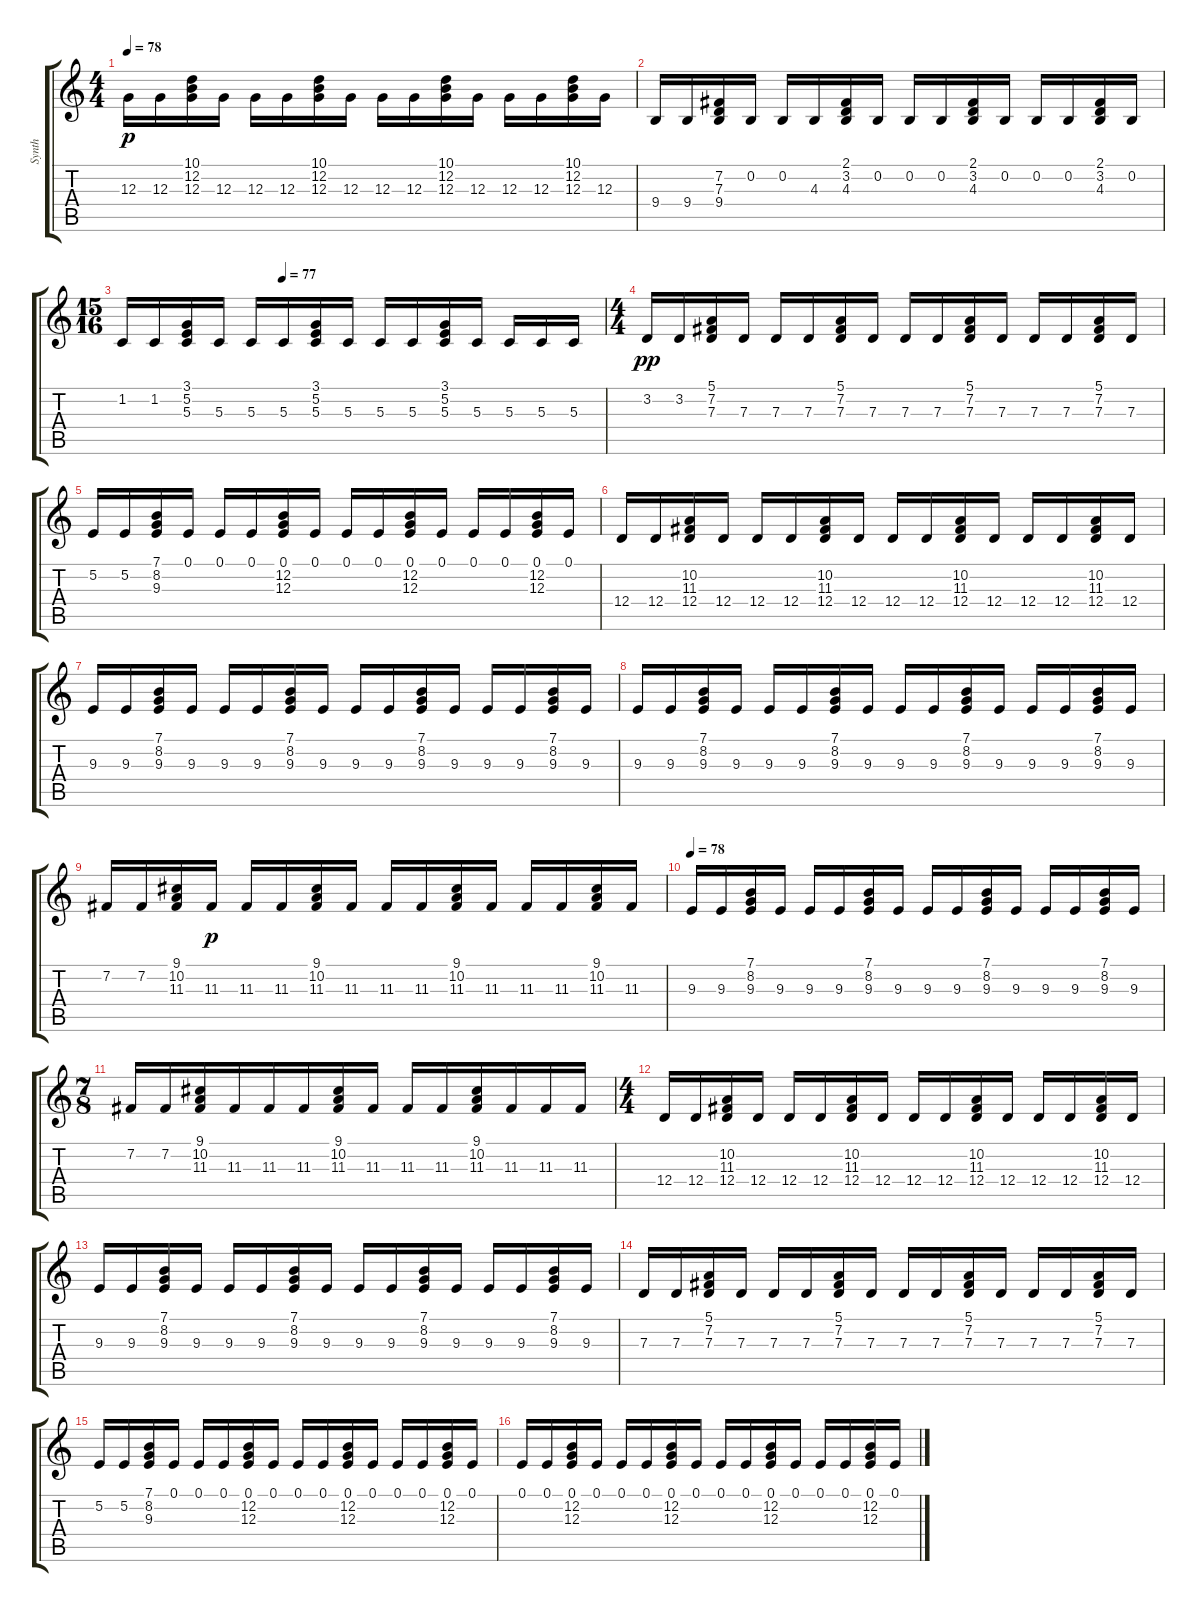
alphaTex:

\track ("Synth" "Synth") {instrument stringensemble1}
\staff {score tabs}
\tuning (E4 B3 G3 D3 A2 E2) {hide}
\ts (4 4)
\tempo 78
\clef g2
\ks c
12.3.16{dy p} 12.3.16 (10.1 12.2 12.3).16 12.3.16 12.3.16 12.3.16 (10.1 12.2 12.3).16 12.3.16 12.3.16 12.3.16 (10.1 12.2 12.3).16 12.3.16 12.3.16 12.3.16 (10.1 12.2 12.3).16 12.3.16 |
9.4.16 9.4.16 (7.2 7.3 9.4).16 0.2.16 0.2.16 4.3.16 (2.1 3.2 4.3).16 0.2.16 0.2.16 0.2.16 (2.1 3.2 4.3).16 0.2.16 0.2.16 0.2.16 (2.1 3.2 4.3).16 0.2.16 |
\ts (15 16)
\tempo (77 0.3333333333333333)
1.2.16 1.2.16 (3.1 5.2 5.3).16 5.3.16 5.3.16 5.3.16 (3.1 5.2 5.3).16 5.3.16 5.3.16 5.3.16 (3.1 5.2 5.3).16 5.3.16 5.3.16 5.3.16 5.3.16 |
\ts (4 4)
3.2.16{dy pp} 3.2.16 (5.1 7.2 7.3).16 7.3.16 7.3.16 7.3.16 (5.1 7.2 7.3).16 7.3.16 7.3.16 7.3.16 (5.1 7.2 7.3).16 7.3.16 7.3.16 7.3.16 (5.1 7.2 7.3).16 7.3.16 |
5.2.16 5.2.16 (7.1 8.2 9.3).16 0.1.16 0.1.16 0.1.16 (0.1 12.2 12.3).16 0.1.16 0.1.16 0.1.16 (0.1 12.2 12.3).16 0.1.16 0.1.16 0.1.16 (0.1 12.2 12.3).16 0.1.16 |
12.4.16 12.4.16 (10.2 11.3 12.4).16 12.4.16 12.4.16 12.4.16 (10.2 11.3 12.4).16 12.4.16 12.4.16 12.4.16 (10.2 11.3 12.4).16 12.4.16 12.4.16 12.4.16 (10.2 11.3 12.4).16 12.4.16 |
9.3.16 9.3.16 (7.1 8.2 9.3).16 9.3.16 9.3.16 9.3.16 (7.1 8.2 9.3).16 9.3.16 9.3.16 9.3.16 (7.1 8.2 9.3).16 9.3.16 9.3.16 9.3.16 (7.1 8.2 9.3).16 9.3.16 |
9.3.16 9.3.16 (7.1 8.2 9.3).16 9.3.16 9.3.16 9.3.16 (7.1 8.2 9.3).16 9.3.16 9.3.16 9.3.16 (7.1 8.2 9.3).16 9.3.16 9.3.16 9.3.16 (7.1 8.2 9.3).16 9.3.16 |
7.2.16 7.2.16 (9.1 10.2 11.3).16 11.3.16{dy p} 11.3.16 11.3.16 (9.1 10.2 11.3).16 11.3.16 11.3.16 11.3.16 (9.1 10.2 11.3).16 11.3.16 11.3.16 11.3.16 (9.1 10.2 11.3).16 11.3.16 |
\tempo 78
9.3.16 9.3.16 (7.1 8.2 9.3).16 9.3.16 9.3.16 9.3.16 (7.1 8.2 9.3).16 9.3.16 9.3.16 9.3.16 (7.1 8.2 9.3).16 9.3.16 9.3.16 9.3.16 (7.1 8.2 9.3).16 9.3.16 |
\ts (7 8)
7.2.16 7.2.16 (9.1 10.2 11.3).16 11.3.16 11.3.16 11.3.16 (9.1 10.2 11.3).16 11.3.16 11.3.16 11.3.16 (9.1 10.2 11.3).16 11.3.16 11.3.16 11.3.16 |
\ts (4 4)
12.4.16 12.4.16 (10.2 11.3 12.4).16 12.4.16 12.4.16 12.4.16 (10.2 11.3 12.4).16 12.4.16 12.4.16 12.4.16 (10.2 11.3 12.4).16 12.4.16 12.4.16 12.4.16 (10.2 11.3 12.4).16 12.4.16 |
9.3.16 9.3.16 (7.1 8.2 9.3).16 9.3.16 9.3.16 9.3.16 (7.1 8.2 9.3).16 9.3.16 9.3.16 9.3.16 (7.1 8.2 9.3).16 9.3.16 9.3.16 9.3.16 (7.1 8.2 9.3).16 9.3.16 |
7.3.16 7.3.16 (5.1 7.2 7.3).16 7.3.16 7.3.16 7.3.16 (5.1 7.2 7.3).16 7.3.16 7.3.16 7.3.16 (5.1 7.2 7.3).16 7.3.16 7.3.16 7.3.16 (5.1 7.2 7.3).16 7.3.16 |
5.2.16 5.2.16 (7.1 8.2 9.3).16 0.1.16 0.1.16 0.1.16 (0.1 12.2 12.3).16 0.1.16 0.1.16 0.1.16 (0.1 12.2 12.3).16 0.1.16 0.1.16 0.1.16 (0.1 12.2 12.3).16 0.1.16 |
0.1.16 0.1.16 (0.1 12.2 12.3).16 0.1.16 0.1.16 0.1.16 (0.1 12.2 12.3).16 0.1.16 0.1.16 0.1.16 (0.1 12.2 12.3).16 0.1.16 0.1.16 0.1.16 (0.1 12.2 12.3).16 0.1.16
